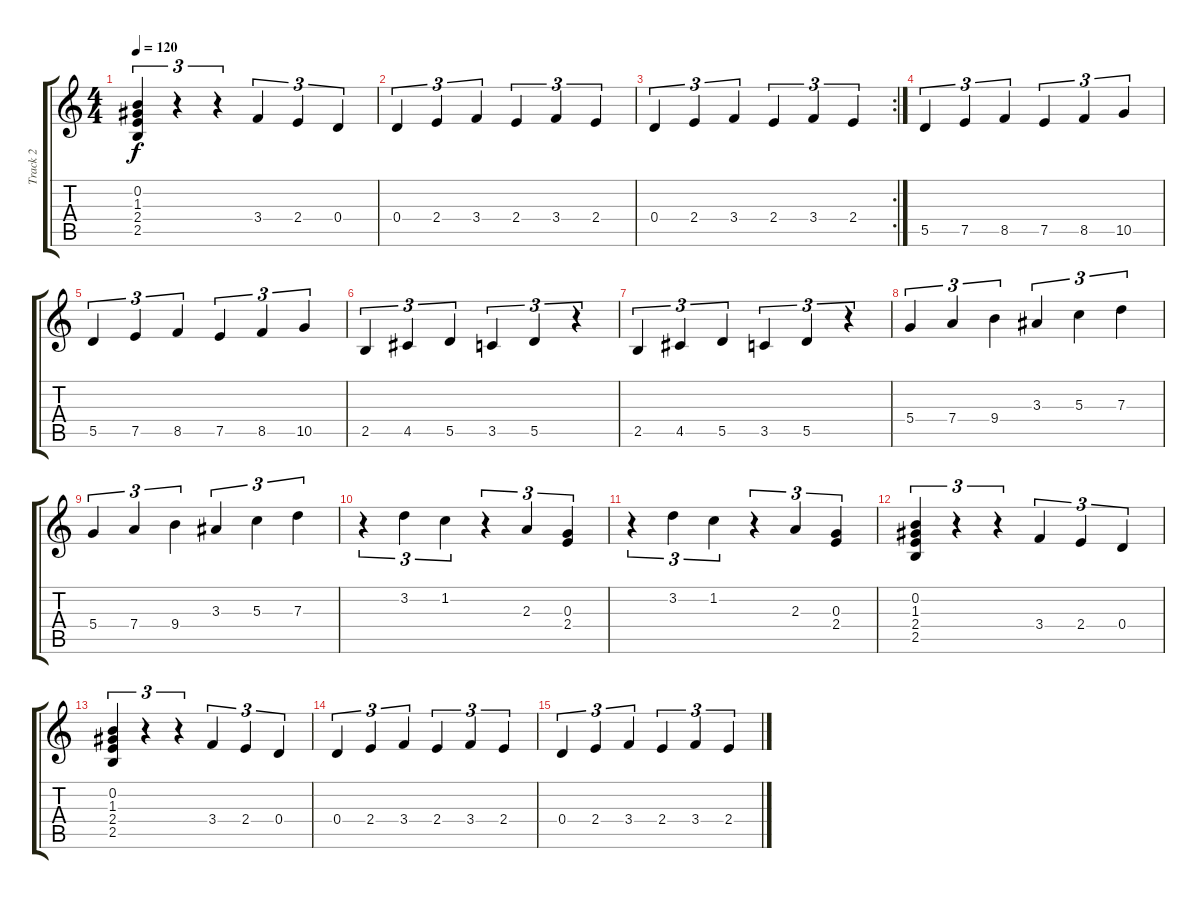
\track ("Track 2" "Track 2") {instrument overdrivenguitar}
\staff {score tabs}
\tuning (E4 B3 G3 D3 A2 E2) {hide}
\ts (4 4)
\tempo 120
\clef g2
\ks c
(0.2 1.3 2.4 2.5).4{tu (3 2) dy f} r.4{tu (3 2)} r.4{tu (3 2)} 3.4.4{tu (3 2)} 2.4.4{tu (3 2)} 0.4.4{tu (3 2)} |
0.4.4{tu (3 2)} 2.4.4{tu (3 2)} 3.4.4{tu (3 2)} 2.4.4{tu (3 2)} 3.4.4{tu (3 2)} 2.4.4{tu (3 2)} |
\rc 2
0.4.4{tu (3 2)} 2.4.4{tu (3 2)} 3.4.4{tu (3 2)} 2.4.4{tu (3 2)} 3.4.4{tu (3 2)} 2.4.4{tu (3 2)} |
5.5.4{tu (3 2)} 7.5.4{tu (3 2)} 8.5.4{tu (3 2)} 7.5.4{tu (3 2)} 8.5.4{tu (3 2)} 10.5.4{tu (3 2)} |
5.5.4{tu (3 2)} 7.5.4{tu (3 2)} 8.5.4{tu (3 2)} 7.5.4{tu (3 2)} 8.5.4{tu (3 2)} 10.5.4{tu (3 2)} |
2.5.4{tu (3 2)} 4.5.4{tu (3 2)} 5.5.4{tu (3 2)} 3.5.4{tu (3 2)} 5.5.4{tu (3 2)} r.4{tu (3 2)} |
2.5.4{tu (3 2)} 4.5.4{tu (3 2)} 5.5.4{tu (3 2)} 3.5.4{tu (3 2)} 5.5.4{tu (3 2)} r.4{tu (3 2)} |
5.4.4{tu (3 2)} 7.4.4{tu (3 2)} 9.4.4{tu (3 2)} 3.3.4{tu (3 2)} 5.3.4{tu (3 2)} 7.3.4{tu (3 2)} |
5.4.4{tu (3 2)} 7.4.4{tu (3 2)} 9.4.4{tu (3 2)} 3.3.4{tu (3 2)} 5.3.4{tu (3 2)} 7.3.4{tu (3 2)} |
r.4{tu (3 2)} 3.2.4{tu (3 2)} 1.2.4{tu (3 2)} r.4{tu (3 2)} 2.3.4{tu (3 2)} (0.3 2.4).4{tu (3 2)} |
r.4{tu (3 2)} 3.2.4{tu (3 2)} 1.2.4{tu (3 2)} r.4{tu (3 2)} 2.3.4{tu (3 2)} (0.3 2.4).4{tu (3 2)} |
(0.2 1.3 2.4 2.5).4{tu (3 2)} r.4{tu (3 2)} r.4{tu (3 2)} 3.4.4{tu (3 2)} 2.4.4{tu (3 2)} 0.4.4{tu (3 2)} |
(0.2 1.3 2.4 2.5).4{tu (3 2)} r.4{tu (3 2)} r.4{tu (3 2)} 3.4.4{tu (3 2)} 2.4.4{tu (3 2)} 0.4.4{tu (3 2)} |
0.4.4{tu (3 2)} 2.4.4{tu (3 2)} 3.4.4{tu (3 2)} 2.4.4{tu (3 2)} 3.4.4{tu (3 2)} 2.4.4{tu (3 2)} |
0.4.4{tu (3 2)} 2.4.4{tu (3 2)} 3.4.4{tu (3 2)} 2.4.4{tu (3 2)} 3.4.4{tu (3 2)} 2.4.4{tu (3 2)}
